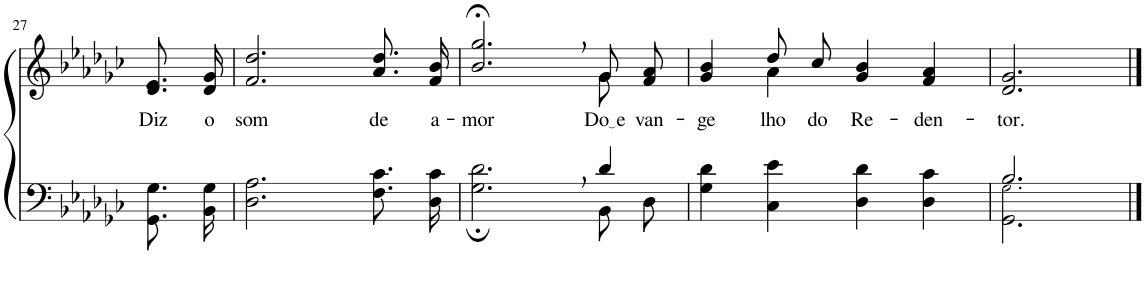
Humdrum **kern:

**kern	**kern	**text
*part2	*part1	*part1
*staff2	*staff1	*staff1
*I"Parte III e IV	*I"Parte I e II	*
!!LO:PB:g=z
*clefF4	*clefG2	*
*Trd2c3	*Trd2c3	*
*k[b-e-a-d-g-c-]	*k[b-e-a-d-g-c-]	*
*M4/4	*M4/4	*
=27	=27	=27
!	!	!LO:LY:b
8.GG-/ 8.G-/L	8.d-/ 8.b-/L	Diz
!	!	!LO:LY:b
16BB-/ 16G-/Jk	16d-/ 16g-/Jk	o
=28	=28	=28
!	!	!LO:LY:b
2.D-\ 2.A-\	2.f/ 2.dd-/	som
!	!	!LO:LY:b
8.F\ 8.c-\L	8.a-/ 8.dd-/L	de
!	!	!LO:LY:b
16D-\ 16c-\Jk	16f/ 16b-/Jk	a-
=29	=29	=29
*^	*	*
!	!	!	!LO:LY:b
*	*	*^	*
2.ryy	2.G-\; 2.d-\;	2.b-/;<, 2.gg-/;<,	2.ryy	-mor
!	!	!	!	!LO:LY:b
4d-/	8BB-\L	8g-/L	8g-\	Do e
!	!	!	!	!LO:LY:b
.	8D-\J	8f/ 8a-/J	8ryy	van-
=30	=30	=30	=30	=30
!	!	!	!	!LO:LY:b
*v	*v	*	*	*
4G-\ 4d-\	4g-/ 4b-/	4ryy	-ge-
!	!	!	!LO:LY:b
4C-\ 4e-\	8dd-/L	4a-\	-lho
!	!	!	!LO:LY:b
.	8cc-/J	.	do
!	!	!	!LO:LY:b
4D-\ 4d-\	4g-/ 4b-/	2ryy	Re-
!	!	!	!LO:LY:b
4D-\ 4c-\	4f/ 4a-/	.	-den-
*	*v	*v	*
=31	=31	=31
*^	*	*
!	!	!	!LO:LY:b
2.B-/	2.GG-\ 2.G-!\	2.d-/ 2.g-/	-tor.
*v	*v	*	*
==	==	==
*-	*-	*-
